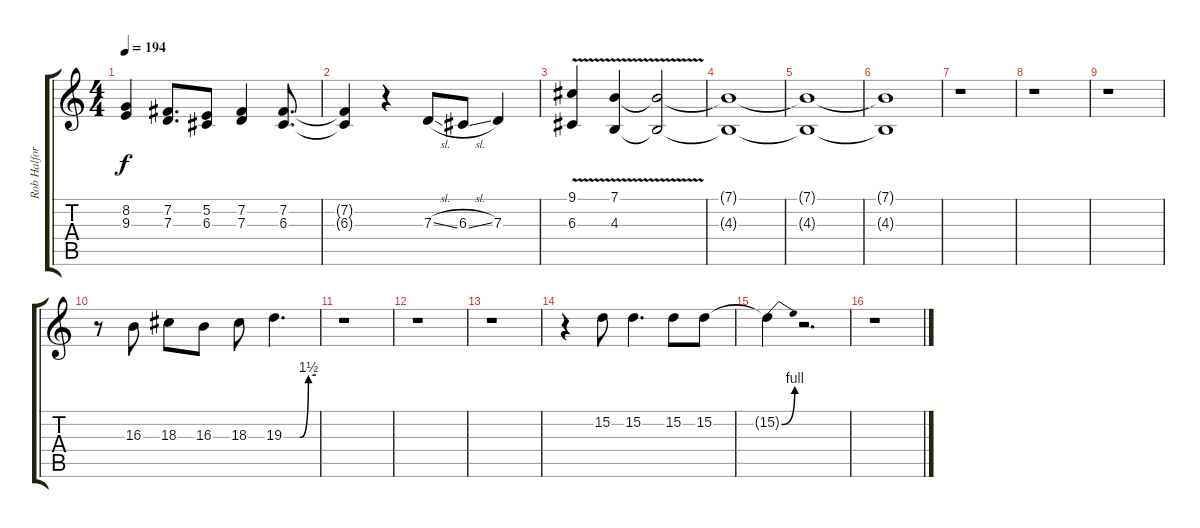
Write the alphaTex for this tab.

\track ("Rob Halford" "Rob Halfor") {instrument violin}
\staff {score tabs}
\tuning (E4 B3 G3 D3 A2 E2) {hide}
\ts (4 4)
\tempo 194
\clef g2
\ks c
(8.2 9.3).4{dy f} (7.2 7.3).8{d} (5.2 6.3).8 (7.2 7.3).4 (7.2 6.3).8{d} |
(7.2{t} 6.3{t}).4 r.4 7.3{sl}.8 6.3{sl}.8 7.3.4 |
(9.1{v} 6.3{v}).4 (7.1{v} 4.3{v}).4 (7.1{t} 4.3{t}).2 |
(7.1{t} 4.3{t}).1 |
(7.1{t} 4.3{t}).1 |
(7.1{t} 4.3{t}).1 |
r.1 |
r.1 |
r.1 |
r.8 16.3.8 18.3.8 16.3.8 18.3.8 19.3{be (custom 0 0 30 0 46 6 60 6)}.4{d} |
r.1 |
r.1 |
r.1 |
r.4 15.2.8 15.2.4{d} 15.2.8 15.2.8 |
15.2{be (bend 0 0 60 4) t}.4 r.2{d} |
r.1
